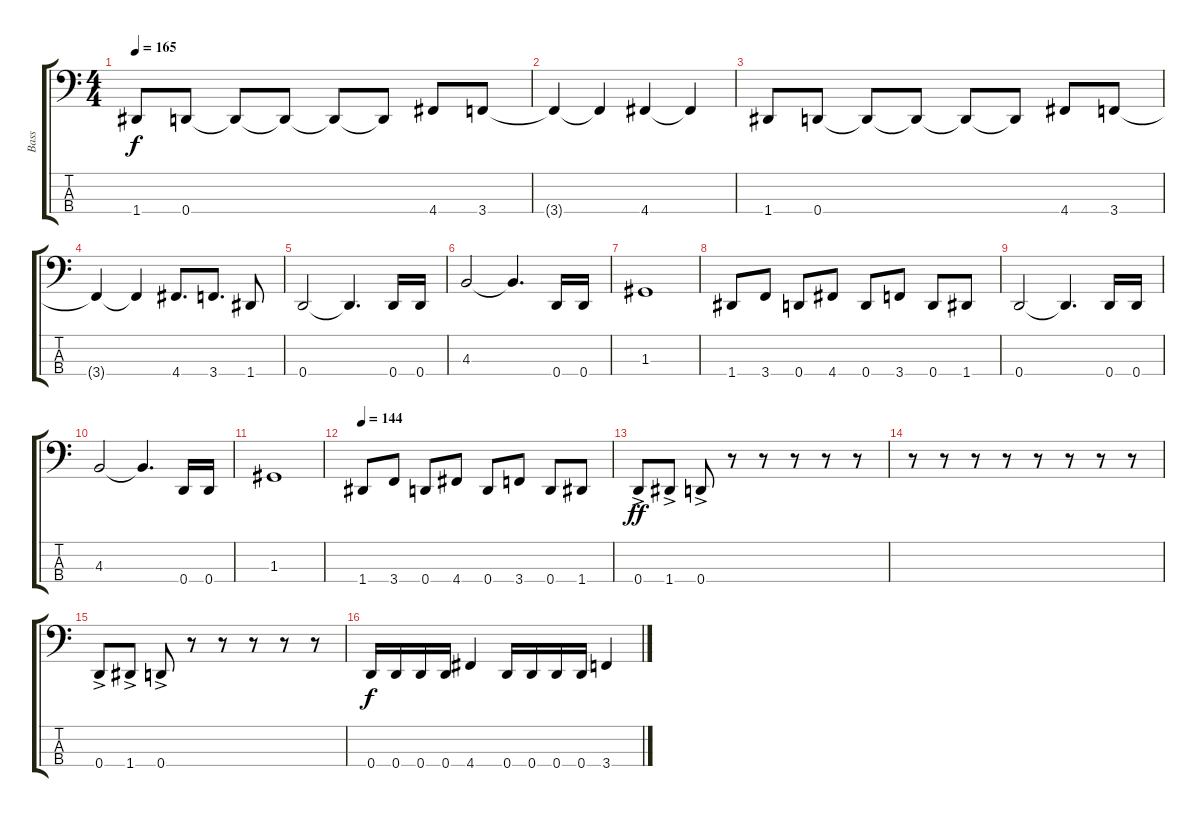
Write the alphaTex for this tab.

\track ("Bass" "Bass") {instrument electricbassfinger}
\staff {score tabs}
\tuning (F2 C2 G1 D1) {hide}
\ts (4 4)
\tempo 165
\clef f4
\ks c
1.4.8{dy f} 0.4.8 0.4{t}.8 0.4{t}.8 0.4{t}.8 0.4{t}.8 4.4.8 3.4.8 |
3.4{t}.4 3.4{t}.4 4.4.4 4.4{t}.4 |
1.4.8 0.4.8 0.4{t}.8 0.4{t}.8 0.4{t}.8 0.4{t}.8 4.4.8 3.4.8 |
3.4{t}.4 3.4{t}.4 4.4.8{d} 3.4.8{d} 1.4.8 |
0.4.2 0.4{t}.4{d} 0.4.16 0.4.16 |
4.3.2 4.3{t}.4{d} 0.4.16 0.4.16 |
1.3.1 |
1.4.8 3.4.8 0.4.8 4.4.8 0.4.8 3.4.8 0.4.8 1.4.8 |
0.4.2 0.4{t}.4{d} 0.4.16 0.4.16 |
4.3.2 4.3{t}.4{d} 0.4.16 0.4.16 |
1.3.1 |
\tempo 144
1.4.8 3.4.8 0.4.8 4.4.8 0.4.8 3.4.8 0.4.8 1.4.8 |
0.4{ac}.8{dy ff} 1.4{ac}.8 0.4{ac}.8 r.8 r.8 r.8 r.8 r.8 |
r.8 r.8 r.8 r.8 r.8 r.8 r.8 r.8 |
0.4{ac}.8 1.4{ac}.8 0.4{ac}.8 r.8 r.8 r.8 r.8 r.8 |
0.4.16{dy f} 0.4.16 0.4.16 0.4.16 4.4.4 0.4.16 0.4.16 0.4.16 0.4.16 3.4.4
